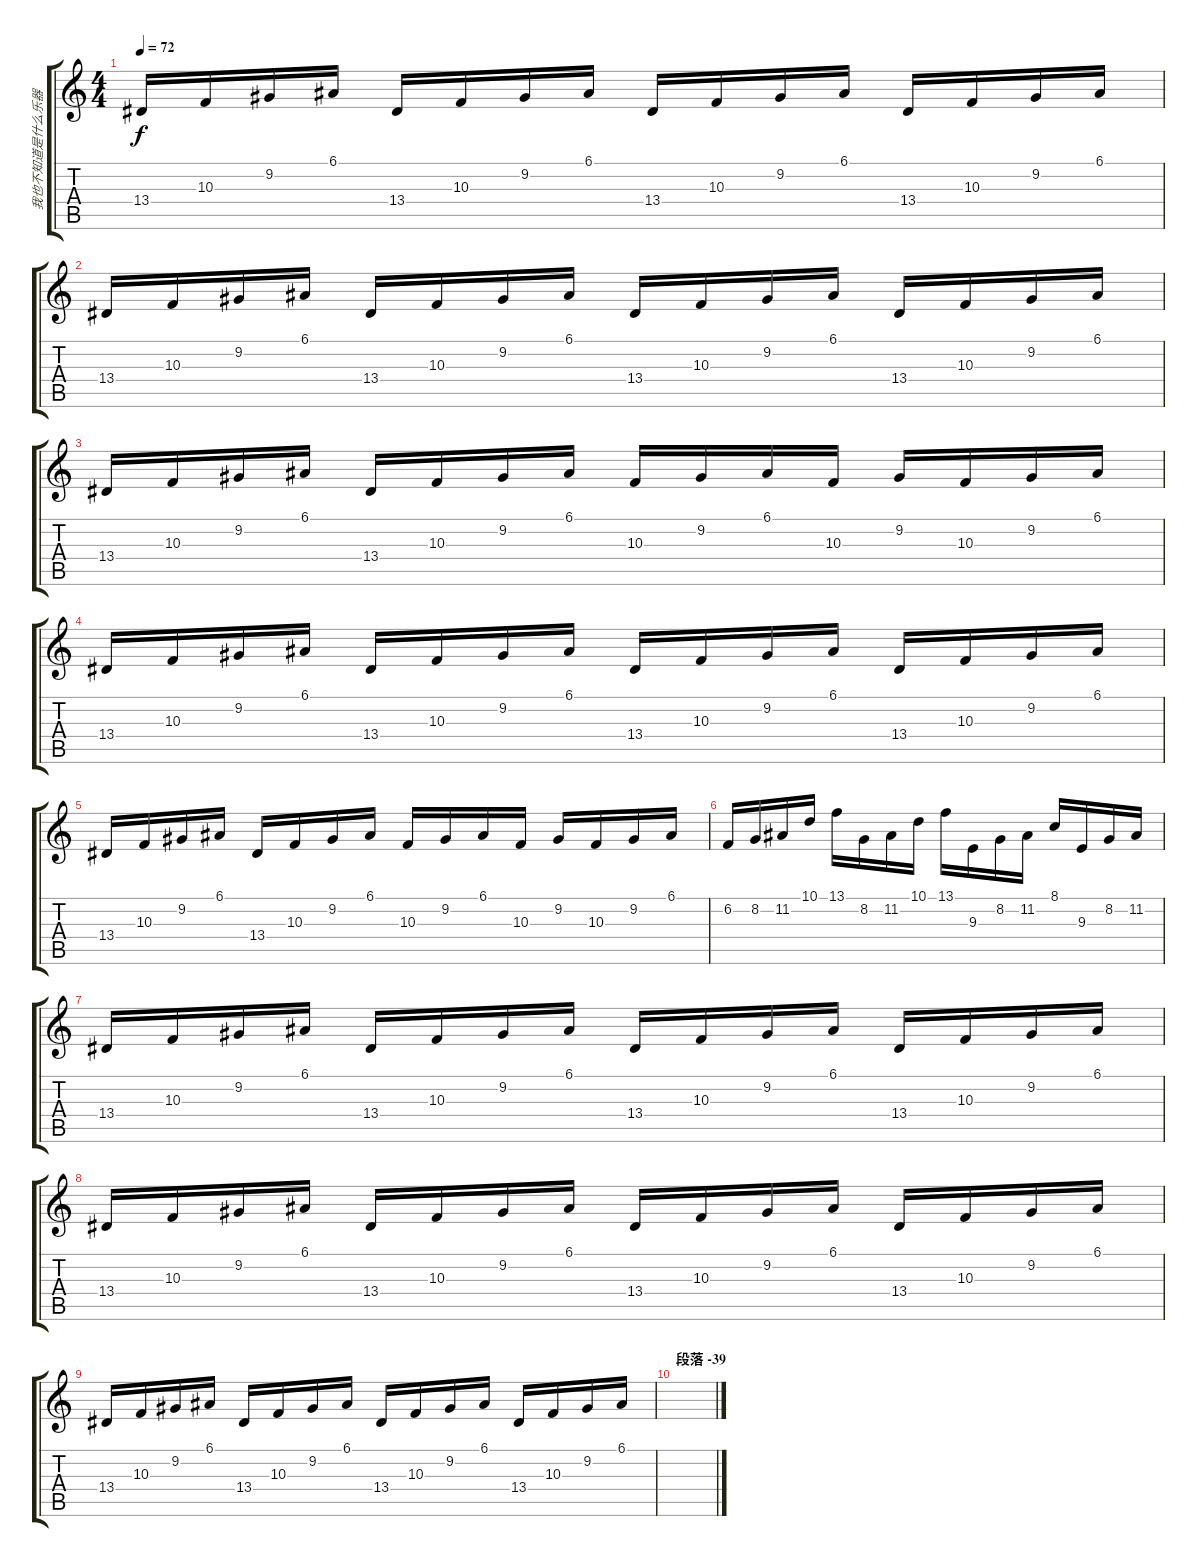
\track ("我也不知道是什么乐器" "我也不知道是什么乐器") {instrument orchestralharp}
\staff {score tabs}
\tuning (E4 B3 G3 D3 A2 E2) {hide}
\ts (4 4)
\tempo 72
\clef g2
\ks c
13.4.16{dy f} 10.3.16 9.2.16 6.1.16 13.4.16 10.3.16 9.2.16 6.1.16 13.4.16 10.3.16 9.2.16 6.1.16 13.4.16 10.3.16 9.2.16 6.1.16 |
13.4.16 10.3.16 9.2.16 6.1.16 13.4.16 10.3.16 9.2.16 6.1.16 13.4.16 10.3.16 9.2.16 6.1.16 13.4.16 10.3.16 9.2.16 6.1.16 |
13.4.16 10.3.16 9.2.16 6.1.16 13.4.16 10.3.16 9.2.16 6.1.16 10.3.16 9.2.16 6.1.16 10.3.16 9.2.16 10.3.16 9.2.16 6.1.16 |
13.4.16 10.3.16 9.2.16 6.1.16 13.4.16 10.3.16 9.2.16 6.1.16 13.4.16 10.3.16 9.2.16 6.1.16 13.4.16 10.3.16 9.2.16 6.1.16 |
13.4.16 10.3.16 9.2.16 6.1.16 13.4.16 10.3.16 9.2.16 6.1.16 10.3.16 9.2.16 6.1.16 10.3.16 9.2.16 10.3.16 9.2.16 6.1.16 |
6.2.16 8.2.16 11.2.16 10.1.16 13.1.16 8.2.16 11.2.16 10.1.16 13.1.16 9.3.16 8.2.16 11.2.16 8.1.16 9.3.16 8.2.16 11.2.16 |
13.4.16 10.3.16 9.2.16 6.1.16 13.4.16 10.3.16 9.2.16 6.1.16 13.4.16 10.3.16 9.2.16 6.1.16 13.4.16 10.3.16 9.2.16 6.1.16 |
13.4.16 10.3.16 9.2.16 6.1.16 13.4.16 10.3.16 9.2.16 6.1.16 13.4.16 10.3.16 9.2.16 6.1.16 13.4.16 10.3.16 9.2.16 6.1.16 |
13.4.16 10.3.16 9.2.16 6.1.16 13.4.16 10.3.16 9.2.16 6.1.16 13.4.16 10.3.16 9.2.16 6.1.16 13.4.16 10.3.16 9.2.16 6.1.16 |
\section ("" "段落 -39")
